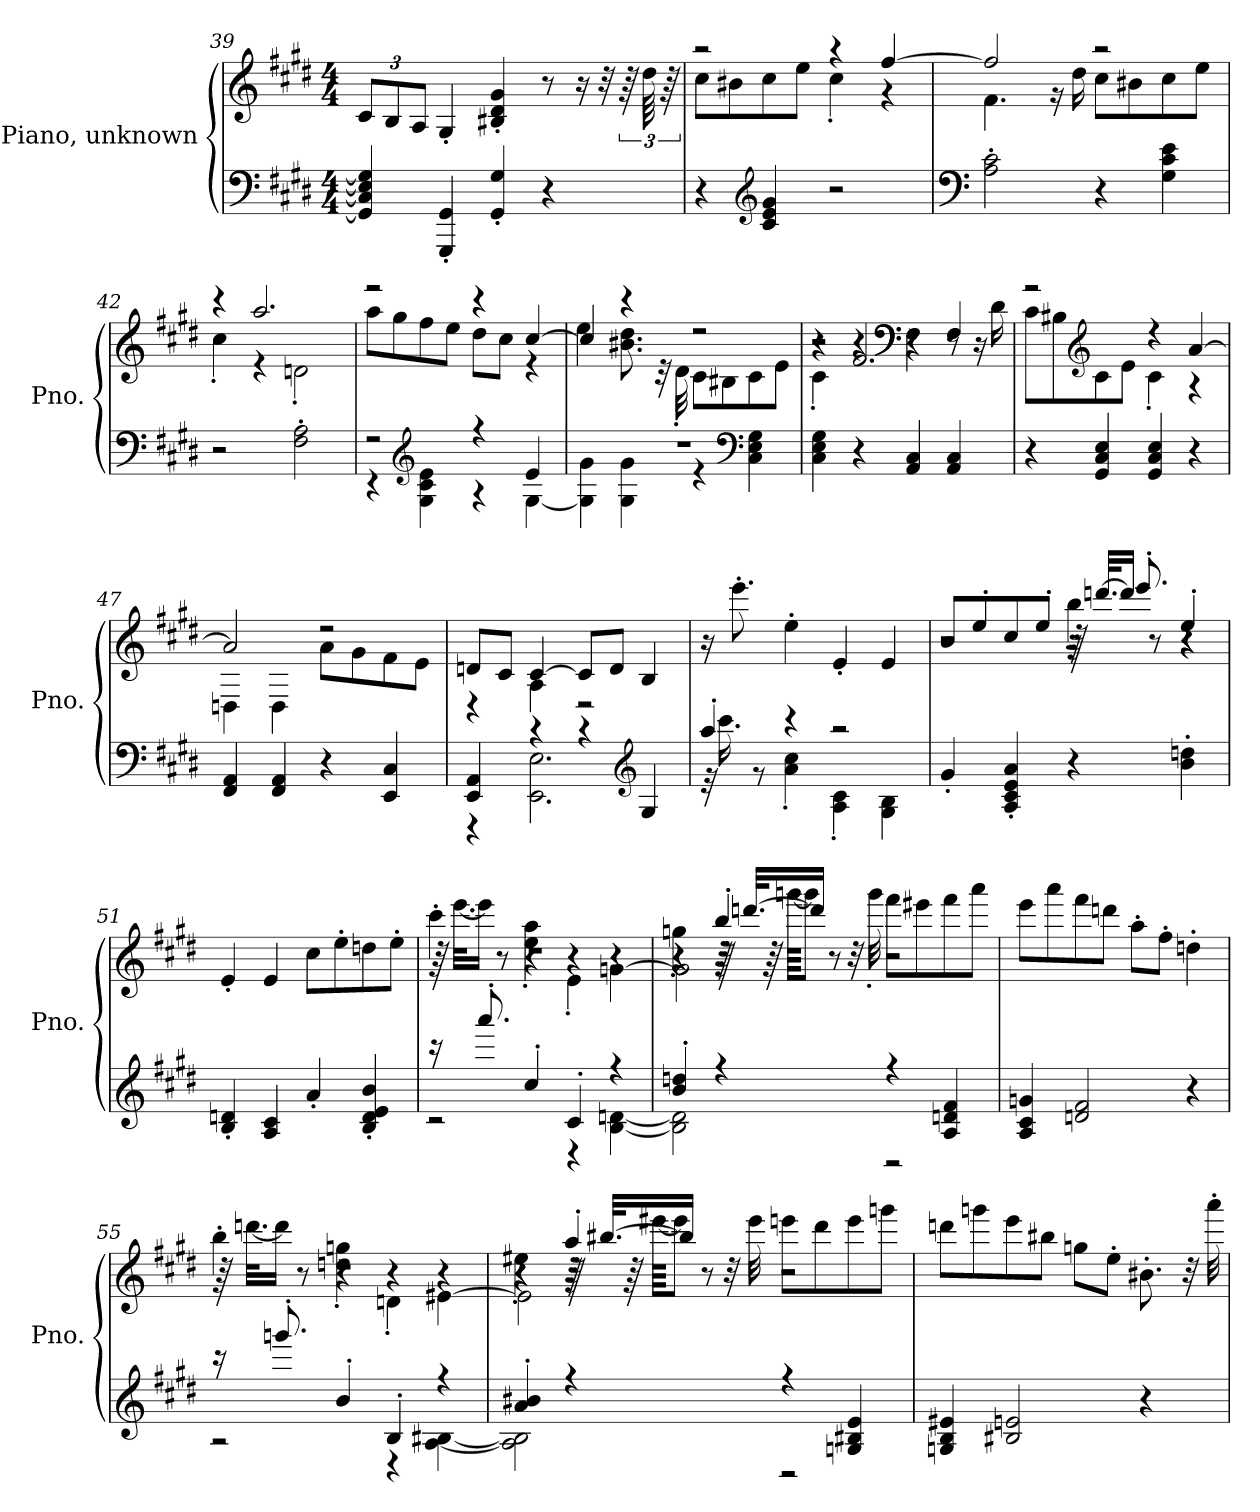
**kern	**kern
*part1	*part1
*staff2	*staff1
*I"Piano, unknown	*
*I'Pno.	*
!!LO:LB:g=z
*clefF4	*clefG2
*k[f#c#g#d#]	*k[f#c#g#d#]
*M4/4	*M4/4
*	*Xbrackettup
=39	=39
4GG#/] 4C#/] 4E/] 4G#/]	12c#/L
.	12B/
.	12A/J
4GGG#/' 4GG#/'	4G#'/
4GG#/' 4G#/'	4B#X/' 4d#/' 4g#/'
4r	8r
.	16r
.	32r
*	*brackettup
.	96r
.	96dd#\
.	96r
=40	=40
*	*^
4r	2r	8cc#\L
.	.	8b#X\
*clefG2	*	*
4c#/ 4e/ 4g#/	.	8cc#\
.	.	8ee\J
2r	4r	4cc#'\
.	[4ff#/	4r
=41	=41	=41
*clefF4	*	*
2A\' 2c#\'	2ff#/]	4.f#\
.	.	16r
.	.	16dd#\
4r	2r	8cc#\L
.	.	8b#X\
4G#\ 4c#\ 4e\	.	8cc#\
.	.	8ee\J
=42	=42	=42
2r	4r	4cc#'\
.	2.aa/	4r
2F#\' 2A\'	.	2dn'\
!!LO:LB:g=z	!!
=43	=43	=43
*^	*	*
2r	4r	2r	8aa\L
.	.	.	8gg#\
*clefG2	*	*	*
.	4G#\ 4c#\ 4e\	.	8ff#\
.	.	.	8ee\J
4r	4r	4r	8dd#\L
.	.	.	8cc#\J
4e/	[4G#\	[4cc#/	4r
=44	=44	=44	=44
1r	4G#\] 4g#\	4cc#/]	4ee\
.	4G#\ 4g#\	4r	8.b#X\ 8.dd#\
.	.	.	32r
.	.	.	32d#'\
.	4r	2r	8c#\L
.	.	.	8B#X\
*clefF4	*	*	*
.	4C#\ 4E\ 4G#\	.	8c#\
.	.	.	8e\J
*v	*v	*	*
=45	=45	=45
*	*	*^
4C#\ 4E\ 4G#\	4r	4c#'\	2r
4r	2.f#/	4r	.
*	*clefF4	*	*
4AA/ 4C#/	.	4F#\	4r
4AA/ 4C#/	.	8r	4F#/
.	.	16r	.
.	.	16d#\	.
*	*	*v	*v
=46	=46	=46
4r	2r	8c#\L
.	.	8B#X\
*	*clefG2	*
4GG#/ 4C#/ 4E/	.	8c#\
.	.	8e\J
4GG#/ 4C#/ 4E/	4r	4c#'\
4r	[4a/	4r
!!LO:LB:g=z	!!
=47	=47	=47
4FF#/ 4AA/	2a/]	4Dn\
4FF#/ 4AA/	.	4D\
4r	2r	8a\L
.	.	8g#\
4EE/ 4C#/	.	8f#\
.	.	8e\J
=48	=48	=48
*^	*	*
4EE/ 4AA/	4r	8dn/L	4r
.	.	8c#/J	.
4r	2.EE\ 2.E\	[4c#/	4A\
4r	.	8c#/L]	2r
.	.	8d/J	.
*clefG2	*	*	*
4G#/	.	4B/	.
*	*	*v	*v
=49	=49	=49
4aa'/	32r	16r
.	16.ccc#\	.
.	.	8.eee'\
.	8r	.
4r	4a\' 4cc#\'	4ee'\
2r	4A\' 4c#\'	4e'/
.	4G#\ 4B\	4e/
*v	*v	*
=50	=50
*	*^
*	*	*^
4g#'/	2r	2r	8b/L
.	.	.	8ee'/
4A/' 4c#/' 4e/' 4a/'	.	.	8cc#/
.	.	.	8ee'/J
4r	64r	4bb'\	16r
.	[32.dddn/KLL	.	.
.	16ddd/JJ]	.	8.eee'/
.	8r	.	.
4b\' 4ddn\'	4r	4r	4ee'/
*	*v	*v	*v
!!LO:LB:g=z
=51	=51
4B/' 4dn/'	4e'/
4A/ 4c#/	4e/
4a'/	8cc#\L
.	8ee'\
4B/' 4d/' 4e/' 4b/'	8ddn\
.	8ee'\J
=52	=52
*^	*^
*	*	*	*^
16r	2r	1r	64r	4ccc#'\
.	.	.	[32.eee\KLL	.
8.aaa'/	.	.	16eee\JJ]	.
.	.	.	8r	.
4cc#'/	.	.	4ee\' 4aa\'	4r
4c#'/	4r	.	4e'\	4r
4r	[4B\ [4dn\	.	4r	[4gn\
=53	=53	=53	=53	=53
*	*	*	*	*^
4b/' 4ddn/'	2B\] 2d\]	4r	4ggn'\	4r	2g\]
4r	.	64r	32r	4bb'/	.
.	.	[32.dddn/KLL	.	.	.
.	.	.	64r	.	.
.	.	.	[64gggn\KKKL	.	.
.	.	16ddd/JJ]	8ggg\J]	.	.
.	.	8r	.	.	.
.	.	.	32r	.	.
.	.	.	32ggg'\	.	.
4r	2r	2r	8fff#\L	2r	2r
.	.	.	8eee#X\	.	.
4A/ 4dn/ 4f#/	.	.	8fff#\	.	.
.	.	.	8aaa\J	.	.
*v	*v	*	*	*	*
*	*v	*v	*v	*v
!!LO:PB:g=z
=54	=54
4A/ 4c#/ 4gn/	8eee\L
.	8aaa\
2dn/ 2f#/	8fff#\
.	8dddn\J
.	8aa'\L
.	8ff#'\J
4r	4ddn'\
=55	=55
*^	*^
*	*	*	*^
16r	2r	1r	64r	4bb'\
.	.	.	[32.dddn\KLL	.
8.gggn'/	.	.	16ddd\JJ]	.
.	.	.	8r	.
4b'/	.	.	4ddn\' 4ggn\'	4r
4B'/	4r	.	4dn'\	4r
4r	[4A\ [4B#X\	.	4r	[4e#X\
=56	=56	=56	=56	=56
*	*	*	*	*^
4a/' 4b#X/'	2A\] 2B#\]	4r	4ee#X'\	4r	2e#\]
4r	.	64r	32r	4aa'/	.
.	.	[32.bb#X/KLL	.	.	.
.	.	.	64r	.	.
.	.	.	[64eee#X\KKKL	.	.
.	.	16bb#/JJ]	8eee#\J]	.	.
.	.	8r	.	.	.
.	.	.	32r	.	.
.	.	.	32eee#\	.	.
4r	2r	2r	8eeen\L	2r	2r
.	.	.	8ddd#\	.	.
4Gn/ 4B#X/ 4e/	.	.	8eee\	.	.
.	.	.	8gggn\J	.	.
*v	*v	*	*	*	*
*	*v	*v	*v	*v
!!LO:LB:g=z
=57	=57
4Gn/ 4B/ 4e#X/	8dddn\L
.	8gggn\
2B#X/ 2en/	8eee\
.	8bb#X\J
.	8ggn\L
.	8ee'\J
4r	8.b#X'\
.	32r
.	32aaa'\
=	=
*-	*-
